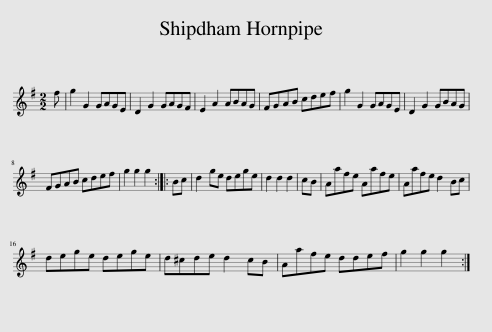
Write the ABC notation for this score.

X:1
L:1/8
M:2/2
I:linebreak $
K:G
V:1 treble
V:1
 f | g2 G2 GAGE | D2 G2 GAGF | E2 A2 ABAG | FGAB cdef | %5
 g2 G2 GAGE | D2 G2 GBAG |$ FGAB cdef | g2 g2 g2 :: Bc | %10
 d2 ge dege | d2 d2 d2 | cB | Aafe Aafe | Aafe d2 Bc |$ %15
 dege dege | d^cde d2 cB | Aafe ddef | g2 g2 g2 :| %19
